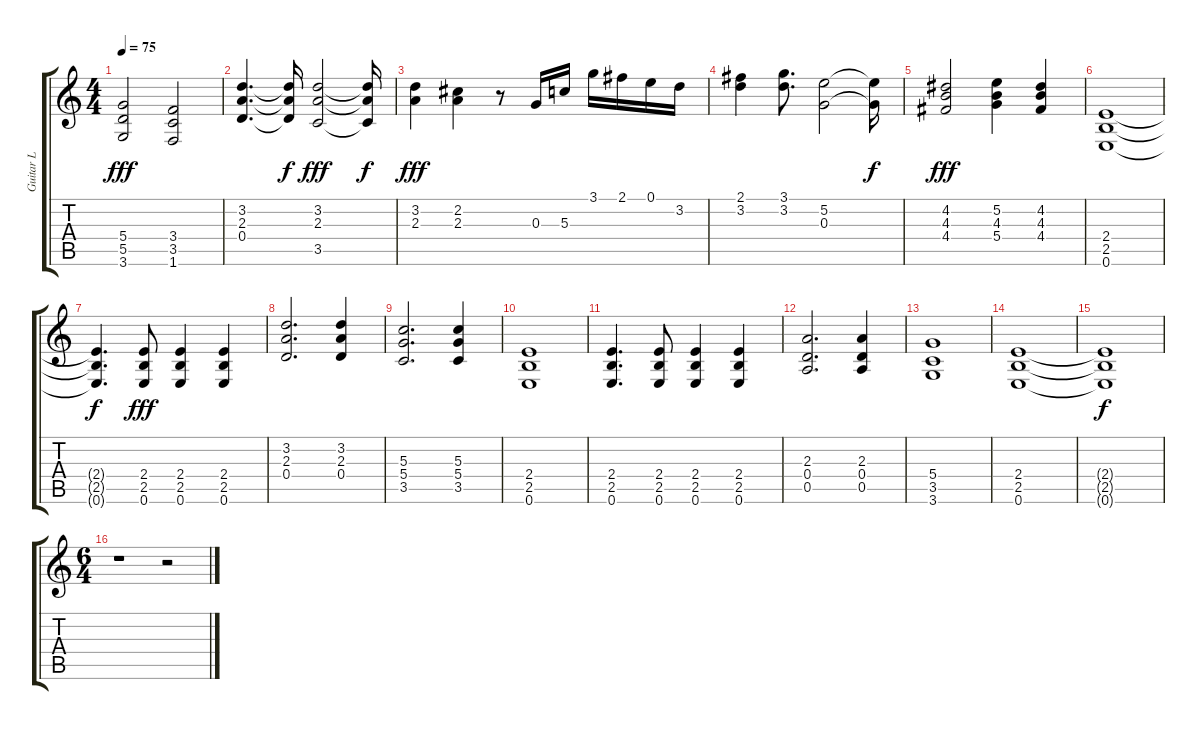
\track ("Guitar L" "Guitar L") {instrument distortionguitar}
\staff {score tabs}
\tuning (E4 B3 G3 D3 A2 E2) {hide}
\ts (4 4)
\tempo 75
\clef g2
\ks c
(5.4 5.5 3.6).2{dy fff} (3.4 3.5 1.6).2 |
(3.2 2.3 0.4).4{d} (3.2{t} 2.3{t} 0.4{t}).16{dy f} (3.2 2.3 3.5).2{dy fff} (3.2{t} 2.3{t} 3.5{t}).16{dy f} |
(3.2 2.3).4{dy fff} (2.2 2.3).4 r.8 0.3.16 5.3.16 3.1.16 2.1.16 0.1.16 3.2.16 |
(2.1 3.2).4 (3.1 3.2).8{d} (5.2 0.3).2 (5.2{t} 0.3{t}).16{dy f} |
(4.2 4.3 4.4).2{dy fff} (5.2 4.3 5.4).4 (4.2 4.3 4.4).4 |
(2.4 2.5 0.6).1 |
(2.4{t} 2.5{t} 0.6{t}).4{d dy f} (2.4 2.5 0.6).8{dy fff} (2.4 2.5 0.6).4 (2.4 2.5 0.6).4 |
(3.2 2.3 0.4).2{d} (3.2 2.3 0.4).4 |
(5.3 5.4 3.5).2{d} (5.3 5.4 3.5).4 |
(2.4 2.5 0.6).1 |
(2.4 2.5 0.6).4{d} (2.4 2.5 0.6).8 (2.4 2.5 0.6).4 (2.4 2.5 0.6).4 |
(2.3 0.4 0.5).2{d} (2.3 0.4 0.5).4 |
(5.4 3.5 3.6).1 |
(2.4 2.5 0.6).1 |
(2.4{t} 2.5{t} 0.6{t}).1{dy f} |
\ts (6 4)
r.1 r.2
